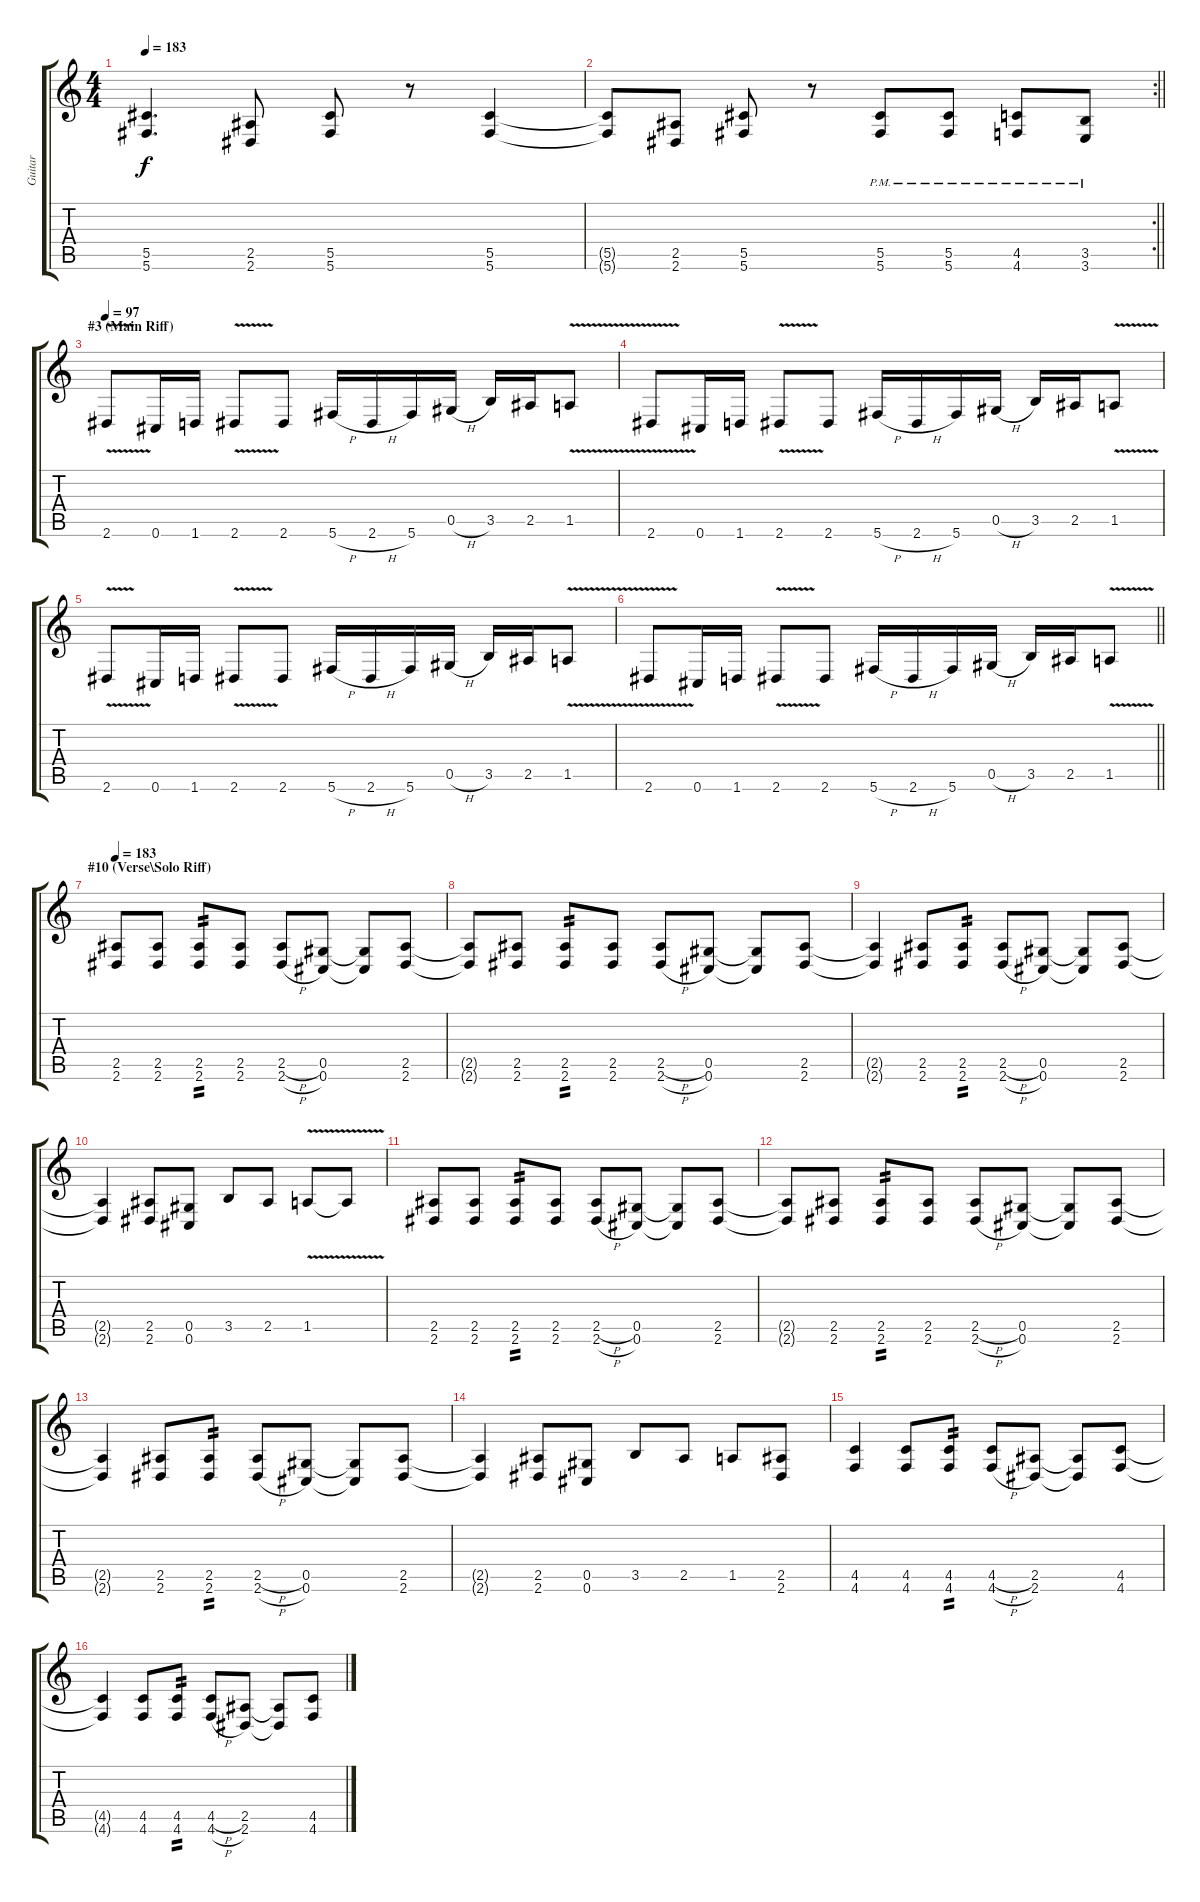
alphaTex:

\track ("Guitar" "Guitar") {instrument distortionguitar}
\staff {score tabs}
\tuning (Eb4 Bb3 Gb3 Db3 Ab2 Db2) {hide}
\ts (4 4)
\tempo 183
\clef g2
\ks c
(5.5 5.6).4{d dy f} (2.5 2.6).8 (5.5 5.6).8 r.8 (5.5 5.6).4 |
\rc 2
\barLineRight lightlight
(5.5{t} 5.6{t}).8 (2.5 2.6).8 (5.5 5.6).8 r.8 (5.5{pm} 5.6{pm}).8 (5.5{pm} 5.6{pm}).8 (4.5{pm} 4.6{pm}).8 (3.5{pm} 3.6{pm}).8 |
\section ("" "#3 (Main Riff)")
\tempo 97
2.6{v}.8 0.6.16 1.6.16 2.6{v}.8 2.6.8 5.6{h}.16 2.6{h}.16 5.6.16 0.5{h}.16 3.5.16 2.5.16 1.5{v}.8 |
2.6{v}.8 0.6.16 1.6.16 2.6{v}.8 2.6.8 5.6{h}.16 2.6{h}.16 5.6.16 0.5{h}.16 3.5.16 2.5.16 1.5{v}.8 |
2.6{v}.8 0.6.16 1.6.16 2.6{v}.8 2.6.8 5.6{h}.16 2.6{h}.16 5.6.16 0.5{h}.16 3.5.16 2.5.16 1.5{v}.8 |
\barLineRight lightlight
2.6{v}.8 0.6.16 1.6.16 2.6{v}.8 2.6.8 5.6{h}.16 2.6{h}.16 5.6.16 0.5{h}.16 3.5.16 2.5.16 1.5{v}.8 |
\section ("" "#10 (Verse\\Solo Riff) ")
\tempo 183
(2.5 2.6).8 (2.5 2.6).8 (2.5 2.6).8{tp 2} (2.5 2.6).8 (2.5{h} 2.6{h}).8 (0.5 0.6).8 (0.5{t} 0.6{t}).8 (2.5 2.6).8 |
(2.5{t} 2.6{t}).8 (2.5 2.6).8 (2.5 2.6).8{tp 2} (2.5 2.6).8 (2.5{h} 2.6{h}).8 (0.5 0.6).8 (0.5{t} 0.6{t}).8 (2.5 2.6).8 |
(2.5{t} 2.6{t}).4 (2.5 2.6).8 (2.5 2.6).8{tp 2} (2.5{h} 2.6{h}).8 (0.5 0.6).8 (0.5{t} 0.6{t}).8 (2.5 2.6).8 |
(2.5{t} 2.6{t}).4 (2.5 2.6).8 (0.5 0.6).8 3.5.8 2.5.8 1.5{v}.8 1.5{t}.8 |
(2.5 2.6).8 (2.5 2.6).8 (2.5 2.6).8{tp 2} (2.5 2.6).8 (2.5{h} 2.6{h}).8 (0.5 0.6).8 (0.5{t} 0.6{t}).8 (2.5 2.6).8 |
(2.5{t} 2.6{t}).8 (2.5 2.6).8 (2.5 2.6).8{tp 2} (2.5 2.6).8 (2.5{h} 2.6{h}).8 (0.5 0.6).8 (0.5{t} 0.6{t}).8 (2.5 2.6).8 |
(2.5{t} 2.6{t}).4 (2.5 2.6).8 (2.5 2.6).8{tp 2} (2.5{h} 2.6{h}).8 (0.5 0.6).8 (0.5{t} 0.6{t}).8 (2.5 2.6).8 |
(2.5{t} 2.6{t}).4 (2.5 2.6).8 (0.5 0.6).8 3.5.8 2.5.8 1.5.8 (2.5 2.6).8 |
(4.5 4.6).4 (4.5 4.6).8 (4.5 4.6).8{tp 2} (4.5{h} 4.6{h}).8 (2.5 2.6).8 (2.5{t} 2.6{t}).8 (4.5 4.6).8 |
(4.5{t} 4.6{t}).4 (4.5 4.6).8 (4.5 4.6).8{tp 2} (4.5{h} 4.6{h}).8 (2.5 2.6).8 (2.5{t} 2.6{t}).8 (4.5 4.6).8
